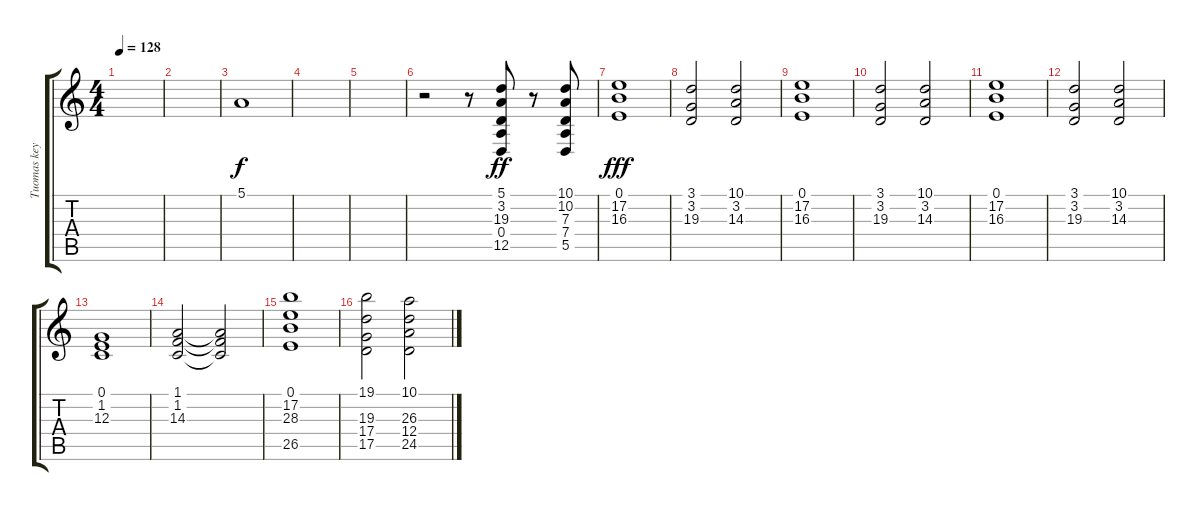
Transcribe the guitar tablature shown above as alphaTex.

\track ("Tuomas keyboard3" "Tuomas key") {instrument choiraahs}
\staff {score tabs}
\tuning (E4 B3 G3 D3 A2 E2) {hide}
\ts (4 4)
\tempo 128
\clef g2
\ks c
|
|
5.1.1{dy f} |
|
|
r.2 r.8 (5.1 3.2 19.3 0.4 12.5).8{dy ff} r.8 (10.1 10.2 7.3 7.4 5.5).8 |
(0.1 17.2 16.3).1{dy fff volume 10 instrument choiraahs} |
(3.1 3.2 19.3).2 (10.1 3.2 14.3).2 |
(0.1 17.2 16.3).1 |
(3.1 3.2 19.3).2 (10.1 3.2 14.3).2 |
(0.1 17.2 16.3).1 |
(3.1 3.2 19.3).2 (10.1 3.2 14.3).2 |
(0.1 1.2 12.3).1 |
(1.1 1.2 14.3).2 (1.1{t} 1.2{t} 14.3{t}).2 |
(0.1 17.2 28.3 26.5).1 |
(19.1 19.3 17.4 17.5).2 (10.1 26.3 12.4 24.5).2
